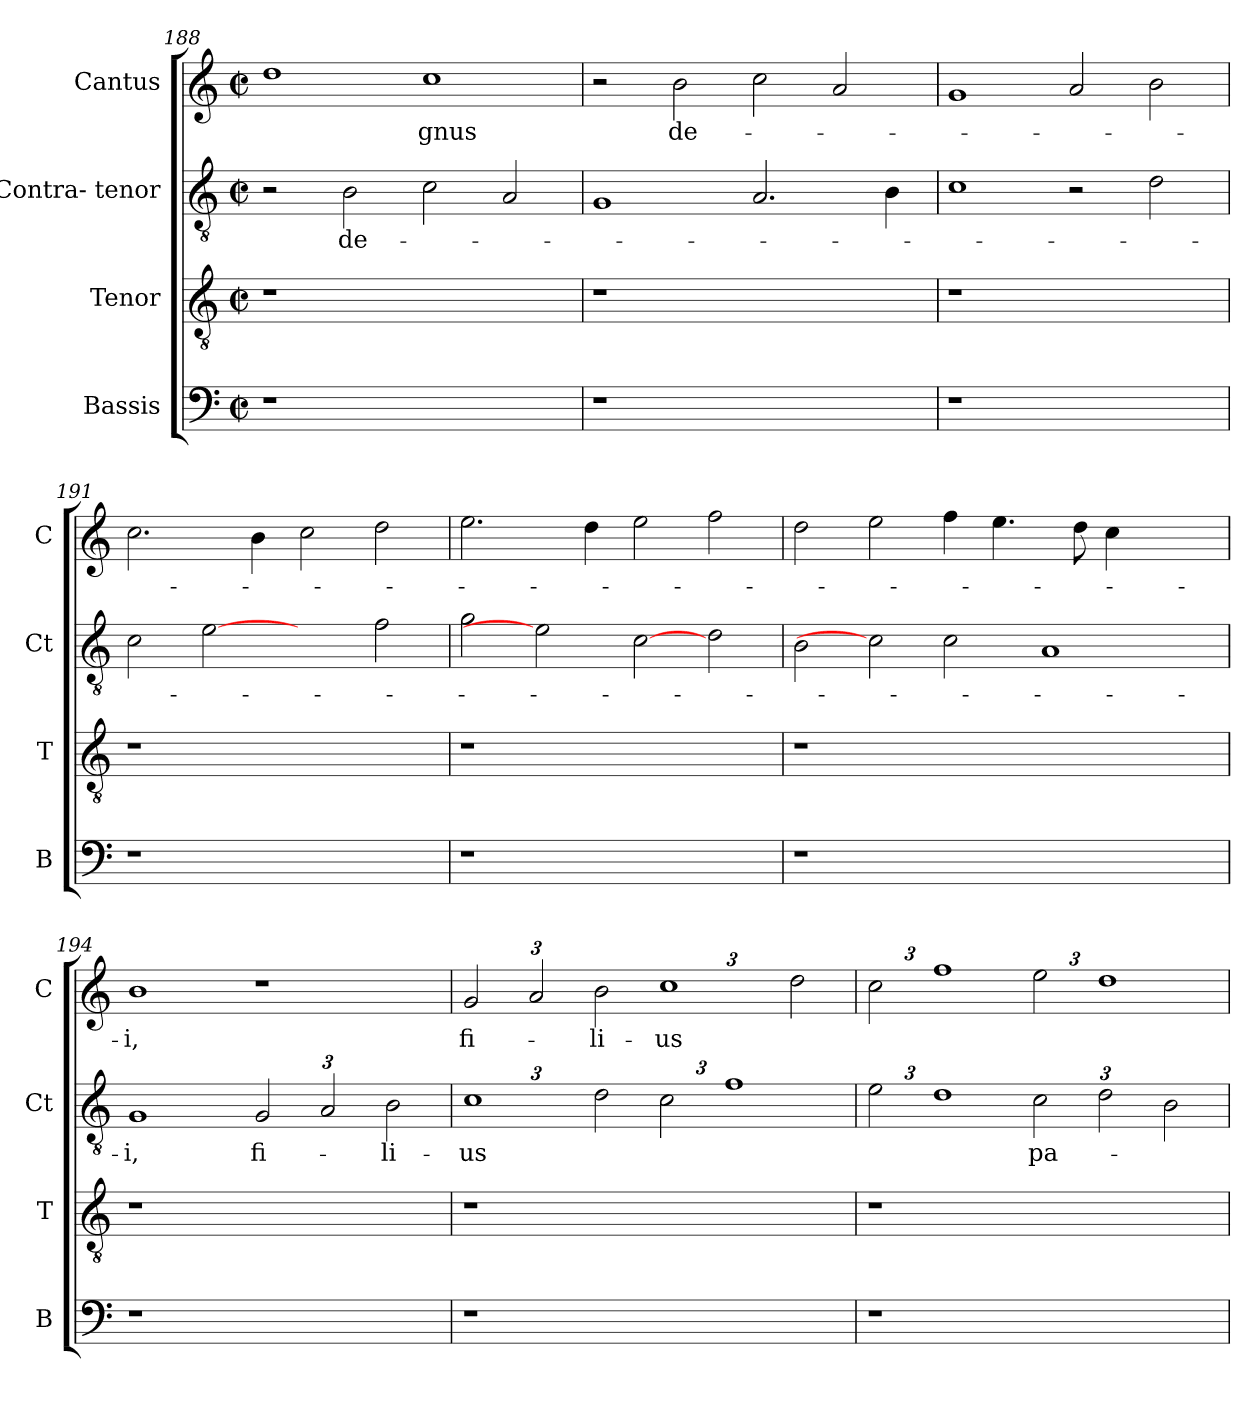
**kern	**kern	**kern	**text	**kern	**text
*part4	*part3	*part2	*part2	*part1	*part1
*staff4	*staff3	*staff2	*staff2	*staff1	*staff1
*I"Bassis	*I"Tenor	*I"Contra- tenor	*	*I"Cantus	*
*I'B	*I'T	*I'Ct	*	*I'C	*
*clefF4	*clefGv2	*clefGv2	*	*clefG2	*
*k[]	*k[]	*k[]	*	*k[]	*
*C:	*C:	*C:	*	*C:	*
*M2/2	*M2/2	*M2/2	*	*M2/2	*
*met(c|)	*met(c|)	*met(c|)	*	*met(c|)	*
=188	=188	=188	=188	=188	=188
1r	1r	2r	.	1dd	.
!	!	!	!LO:LY:b	!	!
.	.	2B\	de-	.	.
!	!	!	!	!	!LO:LY:b
1ryy	1ryy	2c\	.	1cc	-gnus
.	.	2A/	.	.	.
!!LO:LB:g=z
=189	=189	=189	=189	=189	=189
1r	1r	1G	.	2r	.
!	!	!	!	!	!LO:LY:b
.	.	.	.	2b\	de-
1ryy	1ryy	2.A/	.	2cc\	.
.	.	.	.	2a/	.
.	.	4B\	.	.	.
=190	=190	=190	=190	=190	=190
1r	1r	1c	.	1g	.
1ryy	1ryy	2r	.	2a/	.
.	.	2d\	.	2b\	.
=191	=191	=191	=191	=191	=191
1r	1r	2c\	.	2.cc\	.
.	.	[2e	.	.	.
.	.	.	.	4b\	.
1ryy	1ryy	2ryy	.	2cc\	.
.	.	2f\	.	2dd\	.
=192	=192	=192	=192	=192	=192
1r	1r	2g\	.	2.ee\	.
.	.	2e]	.	.	.
.	.	.	.	4dd\	.
1ryy	1ryy	[2c	.	2ee\	.
.	.	2d\	.	2ff\	.
=193	=193	=193	=193	=193	=193
1r	1r	2B\	.	2dd\	.
.	.	2c]	.	2ee\	.
1.ryy	1.ryy	2c\	.	4ff\	.
.	.	.	.	4.ee\	.
.	.	1A	.	.	.
.	.	.	.	8dd\	.
.	.	.	.	4cc\	.
.	.	.	.	2ryy	.
=194	=194	=194	=194	=194	=194
!	!	!	!LO:LY:b	!	!LO:LY:b
1r	1r	1G	-i,	1b	-i,
*	*	*Xbrackettup	*	*	*
!	!	!	!LO:LY:b	!	!
1ryy	1ryy	3G/	fi-	1r	.
.	.	3A/	.	.	.
!	!	!	!LO:LY:b	!	!
.	.	3B\	-li-	.	.
!!LO:LB:g=z
=195	=195	=195	=195	=195	=195
!	!	!	!LO:LY:b	!	!
*	*	*	*	*Xbrackettup	*
!	!	!	!	!	!LO:LY:b
1r	1r	3%2c	-us	3g/	fi-
.	.	.	.	3a/	.
!	!	!	!	!	!LO:LY:b
.	.	3d\	.	3b\	-li-
!	!	!	!	!	!LO:LY:b
1ryy	1ryy	3c\	.	3%2cc	-us
.	.	3%2f	.	.	.
.	.	.	.	3dd\	.
=196	=196	=196	=196	=196	=196
1r	1r	3e\	.	3cc\	.
.	.	3%2d	.	3%2ff	.
!	!	!	!LO:LY:b	!	!
1ryy	1ryy	3c\	pa-	3ee\	.
.	.	3d\	.	3%2dd	.
.	.	3B\	.	.	.
=	=	=	=	=	=
*-	*-	*-	*-	*-	*-
